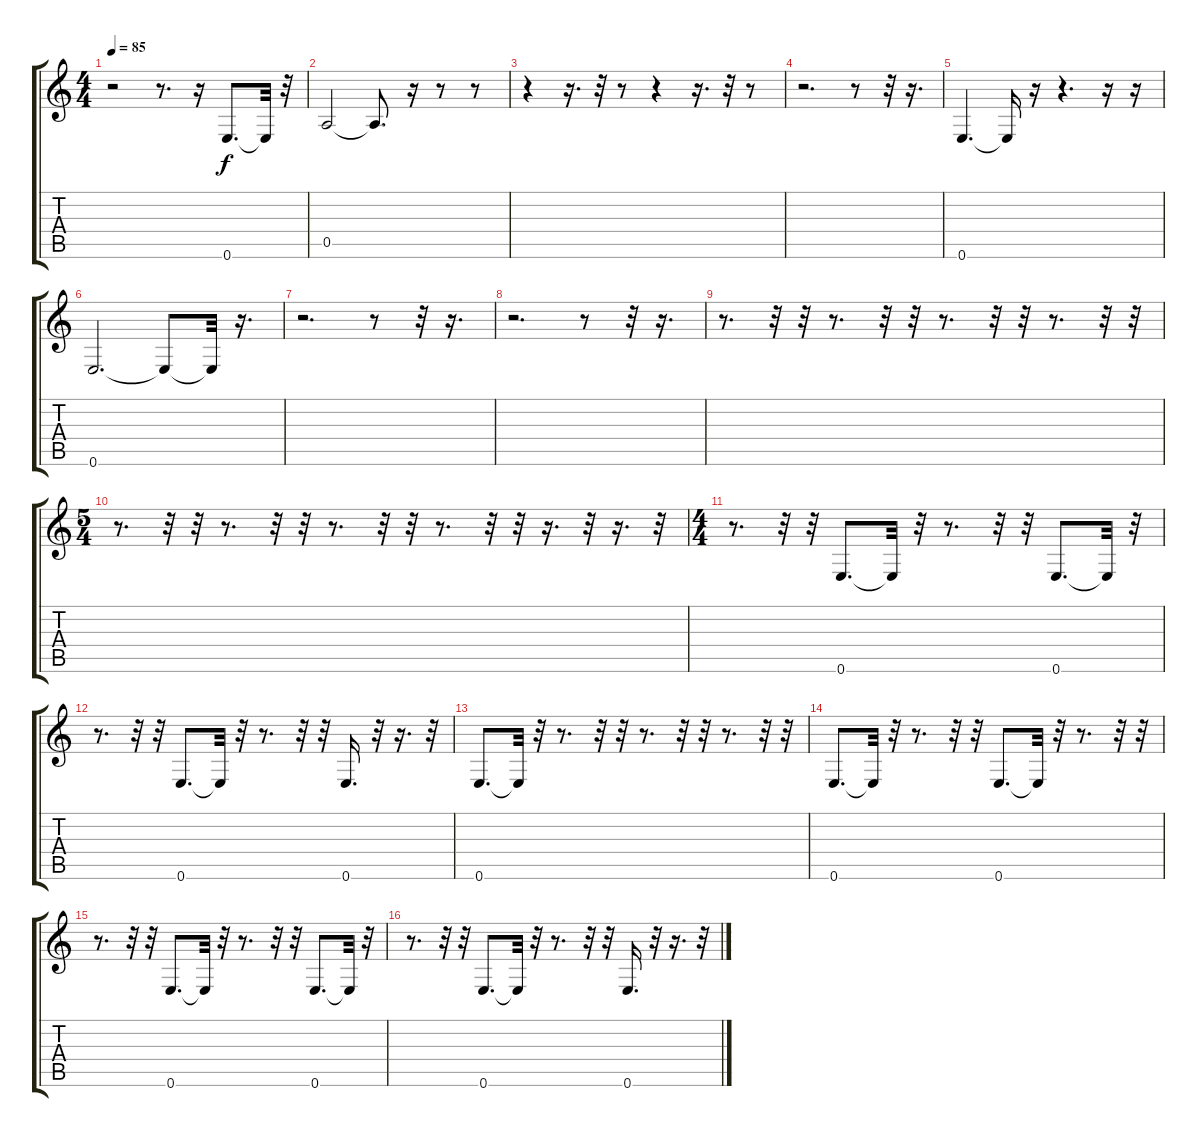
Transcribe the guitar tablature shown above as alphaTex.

\track "" {instrument fretlessbass}
\staff {score tabs}
\tuning (E4 B3 G3 D3 A2 E2) {hide}
\ts (4 4)
\tempo 85
\clef g2
\ks c
r.2{dy f} r.8{d} r.16 0.6.8{d} 0.6{t}.32 r.32 |
0.5.2 0.5{t}.8{d} r.16 r.8 r.8 |
r.4 r.16{d} r.32 r.8 r.4 r.16{d} r.32 r.8 |
r.2{d} r.8 r.32 r.16{d} |
0.6.4{d} 0.6{t}.16 r.16 r.4{d} r.16 r.16 |
0.6.2{d} 0.6{t}.8 0.6{t}.32 r.16{d} |
r.2{d} r.8 r.32 r.16{d} |
r.2{d} r.8 r.32 r.16{d} |
r.8{d} r.32 r.32 r.8{d} r.32 r.32 r.8{d} r.32 r.32 r.8{d} r.32 r.32 |
\ts (5 4)
r.8{d} r.32 r.32 r.8{d} r.32 r.32 r.8{d} r.32 r.32 r.8{d} r.32 r.32 r.16{d} r.32 r.16{d} r.32 |
\ts (4 4)
r.8{d} r.32 r.32 0.6.8{d} 0.6{t}.32 r.32 r.8{d} r.32 r.32 0.6.8{d} 0.6{t}.32 r.32 |
r.8{d} r.32 r.32 0.6.8{d} 0.6{t}.32 r.32 r.8{d} r.32 r.32 0.6.16{d} r.32 r.16{d} r.32 |
0.6.8{d} 0.6{t}.32 r.32 r.8{d} r.32 r.32 r.8{d} r.32 r.32 r.8{d} r.32 r.32 |
0.6.8{d} 0.6{t}.32 r.32 r.8{d} r.32 r.32 0.6.8{d} 0.6{t}.32 r.32 r.8{d} r.32 r.32 |
r.8{d} r.32 r.32 0.6.8{d} 0.6{t}.32 r.32 r.8{d} r.32 r.32 0.6.8{d} 0.6{t}.32 r.32 |
r.8{d} r.32 r.32 0.6.8{d} 0.6{t}.32 r.32 r.8{d} r.32 r.32 0.6.16{d} r.32 r.16{d} r.32
